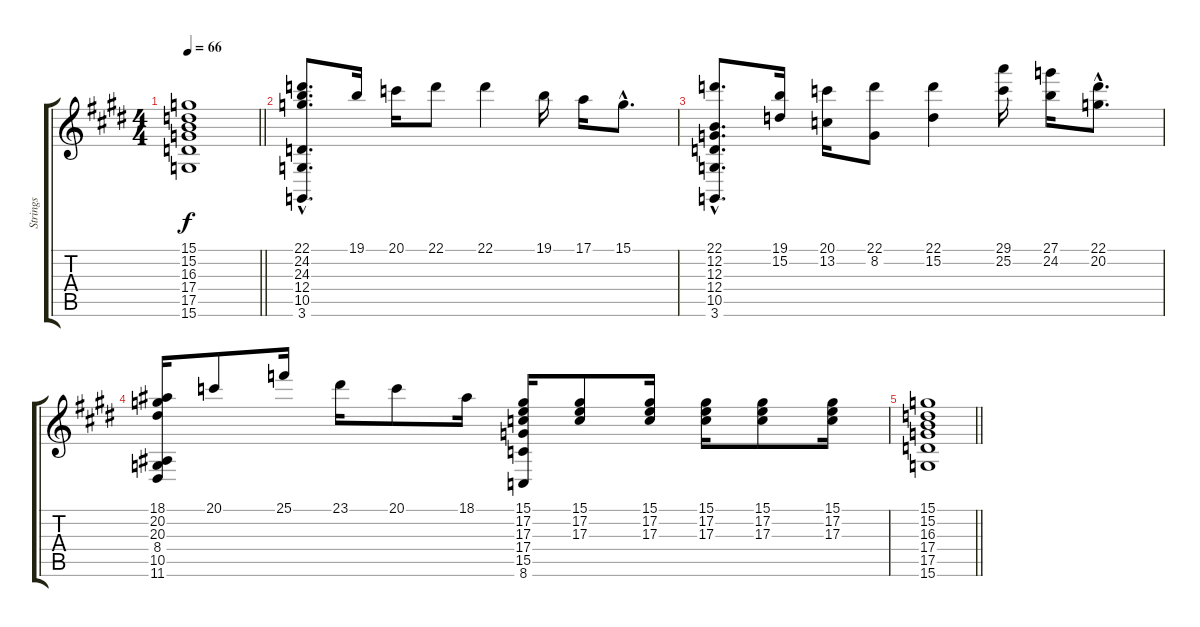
\track ("Strings" "Strings") {instrument stringensemble1}
\staff {score tabs}
\tuning (E4 B3 G3 D3 A2 E2) {hide}
\ts (4 4)
\tempo 66
\clef g2
\barLineRight lightlight
\ks e
(15.1 15.2 16.3 17.4 17.5 15.6).1{dy f} |
(22.1{hac} 24.2 24.3 12.4 10.5 3.6).8{d volume 0} 19.1.16 20.1.16 22.1.8 22.1.4 19.1.16 17.1.16 15.1{hac}.8{d} |
(22.1{hac} 12.2{hac} 12.3 12.4 10.5 3.6).8{d} (19.1 15.2).16 (20.1 13.2).16 (22.1 8.2).8 (22.1 15.2).4 (29.1 25.2).16 (27.1 24.2).16 (22.1{hac} 20.2{hac}).8{d} |
(18.1 20.2 20.3 8.4 10.5 11.6).16 20.1.8 25.1.16 23.1.16 20.1.8 18.1.16 (15.1 17.2 17.3 17.4 15.5 8.6).16 (15.1 17.2 17.3).8 (15.1 17.2 17.3).16 (15.1 17.2 17.3).16 (15.1 17.2 17.3).8 (15.1 17.2 17.3).16 |
\barLineRight lightlight
(15.1 15.2 16.3 17.4 17.5 15.6).1
